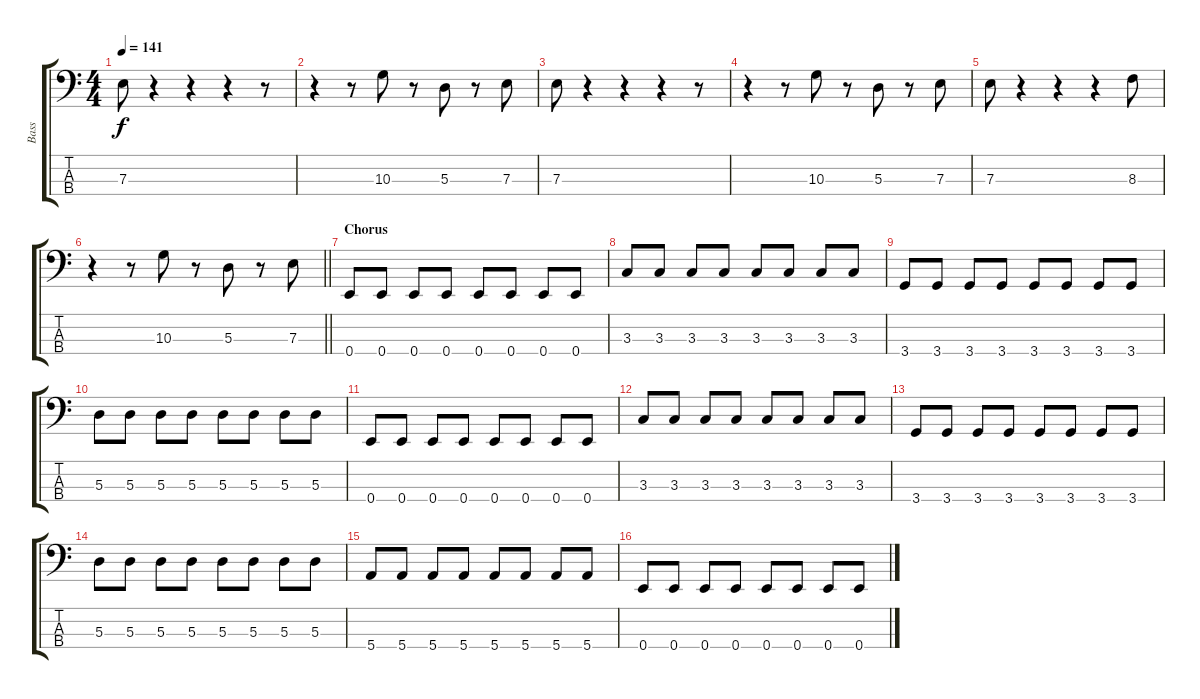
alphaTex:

\track ("Bass" "Bass") {instrument electricbassfinger}
\staff {score tabs}
\tuning (G2 D2 A1 E1) {hide}
\ts (4 4)
\tempo 141
\clef f4
\ks c
7.3.8{dy f} r.4 r.4 r.4 r.8 |
r.4 r.8 10.3.8 r.8 5.3.8 r.8 7.3.8 |
7.3.8 r.4 r.4 r.4 r.8 |
r.4 r.8 10.3.8 r.8 5.3.8 r.8 7.3.8 |
7.3.8 r.4 r.4 r.4 8.3.8 |
\barLineRight lightlight
r.4 r.8 10.3.8 r.8 5.3.8 r.8 7.3.8 |
\section ("" "Chorus")
0.4.8 0.4.8 0.4.8 0.4.8 0.4.8 0.4.8 0.4.8 0.4.8 |
3.3.8 3.3.8 3.3.8 3.3.8 3.3.8 3.3.8 3.3.8 3.3.8 |
3.4.8 3.4.8 3.4.8 3.4.8 3.4.8 3.4.8 3.4.8 3.4.8 |
5.3.8 5.3.8 5.3.8 5.3.8 5.3.8 5.3.8 5.3.8 5.3.8 |
0.4.8 0.4.8 0.4.8 0.4.8 0.4.8 0.4.8 0.4.8 0.4.8 |
3.3.8 3.3.8 3.3.8 3.3.8 3.3.8 3.3.8 3.3.8 3.3.8 |
3.4.8 3.4.8 3.4.8 3.4.8 3.4.8 3.4.8 3.4.8 3.4.8 |
5.3.8 5.3.8 5.3.8 5.3.8 5.3.8 5.3.8 5.3.8 5.3.8 |
5.4.8 5.4.8 5.4.8 5.4.8 5.4.8 5.4.8 5.4.8 5.4.8 |
0.4.8 0.4.8 0.4.8 0.4.8 0.4.8 0.4.8 0.4.8 0.4.8
